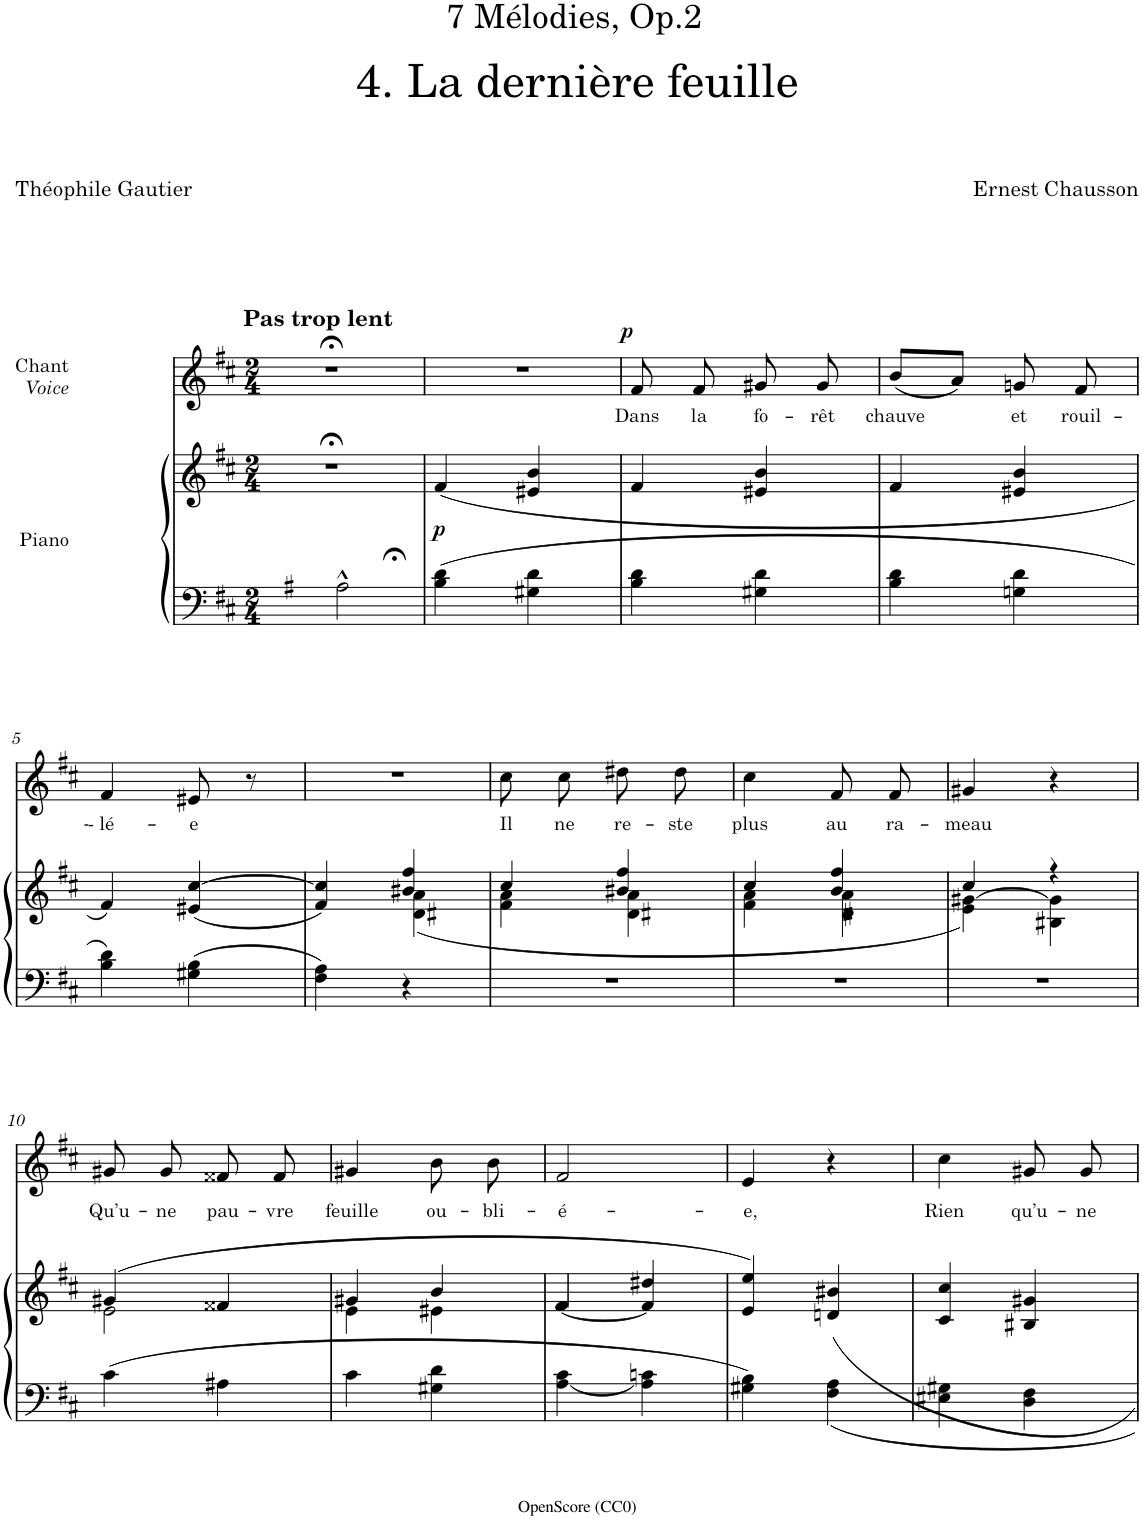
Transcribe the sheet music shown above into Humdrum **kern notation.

**kern	**kern	**dynam	**kern	**text	**dynam
*part2	*part2	*part2	*part1	*part1	*part1
*staff3	*staff2	*staff2/3	*staff1	*staff1	*staff1
*I"Piano	*	*	*I"Chant Voice	*	*
*I'Pno	*	*	*	*	*
*clefF4	*clefG2	*	*clefG2	*	*
*k[f#c#]	*k[f#c#]	*	*k[f#c#]	*	*
*M2/4	*M2/4	*	*M2/4	*	*
=1	=1	=1	=1	=1	=1
!	!	!	!LO:TX:a:B:t=Pas trop lent	!	!
2A#X;<^^\	2r;<	.	2r;<	.	.
=2	=2	=2	=2	=2	=2
!	!	!LO:DY:b	!	!	!
4B\ 4d\	(4f#/	p	2r	.	.
4G#X\ 4d\	4e#X/ 4b/	.	.	.	.
=3	=3	=3	=3	=3	=3
!	!	!	!	!LO:LY:b	!LO:DY:a
4B\ 4d\	4f#/	.	8f#/	Dans	p
!	!	!	!	!LO:LY:b	!
.	.	.	8f#/	la	.
!	!	!	!	!LO:LY:b	!
4G#X\ 4d\	4e#X/ 4b/	.	8g#X/	fo-	.
!	!	!	!	!LO:LY:b	!
.	.	.	8g#/	-rêt	.
=4	=4	=4	=4	=4	=4
!	!	!	!	!LO:LY:b	!
4B\ 4d\	4f#/	.	(8b/L	chauve	.
.	.	.	8a/J)	.	.
!	!	!	!	!LO:LY:b	!
4Gn\ 4d\	4e#X/ 4b/	.	8gn/	et	.
!	!	!	!	!LO:LY:b	!
.	.	.	8f#/	rouil-	.
!!LO:LB:g=z
=5	=5	=5	=5	=5	=5
!	!	!	!	!LO:LY:b	!
4B\ 4d\	4f#/)	.	4f#/	-- lé-	.
!	!	!	!	!LO:LY:b	!
4G#X\ 4B\	(<4e#X/ [4cc#/	.	8e#X/	-e	.
.	.	.	8r	.	.
=6	=6	=6	=6	=6	=6
*	*^	*	*	*	*
4F#\ 4A\	4f#/ 4cc#/])	4ryy	.	2r	.	.
4r	4b#X/ 4ff#/	(4d#X\ 4a\	.	.	.	.
=7	=7	=7	=7	=7	=7	=7
!	!	!	!	!	!LO:LY:b	!
2r	4cc#/	4f#\ 4a\	.	8cc#\	Il	.
!	!	!	!	!	!LO:LY:b	!
.	.	.	.	8cc#\	ne	.
!	!	!	!	!	!LO:LY:b	!
.	4b#X/ 4ff#/	4d#X\ 4a\	.	8dd#X\	re-	.
!	!	!	!	!	!LO:LY:b	!
.	.	.	.	8dd#\	-ste	.
=8	=8	=8	=8	=8	=8	=8
!	!	!	!	!	!LO:LY:b	!
2r	4cc#/	4f#\ 4a\	.	4cc#\	plus	.
!	!	!	!	!	!LO:LY:b	!
.	4b/ 4ff#/	4d#X\ 4a\	.	8f#/	au	.
!	!	!	!	!	!LO:LY:b	!
.	.	.	.	8f#/	ra-	.
=9	=9	=9	=9	=9	=9	=9
!	!	!	!	!	!LO:LY:b	!
2r	4cc#/	4e\ [>4g#X\)	.	4g#X/	-meau	.
.	4r	4B#X\ 4g#\]	.	4r	.	.
!!LO:LB:g=z
=10	=10	=10	=10	=10	=10	=10
!	!	!	!	!	!LO:LY:b	!
4c#\	(4g#X/	2e\	.	8g#X/	Qu’u-	.
!	!	!	!	!	!LO:LY:b	!
.	.	.	.	8g#/	-ne	.
!	!	!	!	!	!LO:LY:b	!
4A#X\	4f##X/	.	.	8f##X/	pau-	.
!	!	!	!	!	!LO:LY:b	!
.	.	.	.	8f##/	-vre	.
=11	=11	=11	=11	=11	=11	=11
!	!	!	!	!	!LO:LY:b	!
4c#\	4g#X/	4e\	.	4g#X/	feuille	.
!	!	!	!	!	!LO:LY:b	!
4G#X\ 4d\	4b/	4e#X\	.	8b\	ou-	.
!	!	!	!	!	!LO:LY:b	!
.	.	.	.	8b\	-bli-	.
=12	=12	=12	=12	=12	=12	=12
!	!	!	!	!	!LO:LY:b	!
[4A\ 4c#\	4f#/	[<4f#/	.	2f#/	-é-	.
4A\] 4cn\	4dd#X/	4f#/]	.	.	.	.
=13	=13	=13	=13	=13	=13	=13
!	!	!	!	!	!LO:LY:b	!
*	*v	*v	*	*	*	*
4G#X\ 4B\	4e/ 4ee/)	.	4e/	-e,	.
4F#\ 4A\	4dn/ 4b#X/	.	4r	.	.
=14	=14	=14	=14	=14	=14
!	!	!	!	!LO:LY:b	!
4E#X\ 4G#X\	4c#/ 4cc#/	.	4cc#\	Rien	.
!	!	!	!	!LO:LY:b	!
4D\ 4F#\	4B#X/ 4g#X/	.	8g#X/	qu’u-	.
!	!	!	!	!LO:LY:b	!
.	.	.	8g#/	-ne	.
=	=	=	=	=	=
*-	*-	*-	*-	*-	*-
